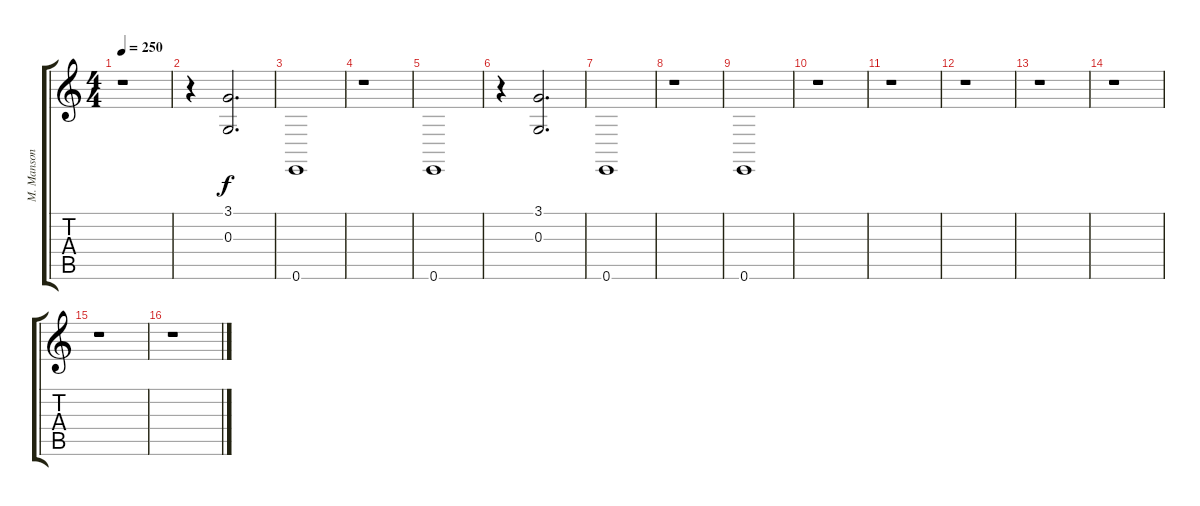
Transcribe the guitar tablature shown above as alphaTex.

\track ("M. Manson" "M. Manson") {instrument brasssection}
\staff {score tabs}
\tuning (E4 B3 G3 D3 A2 E2) {hide}
\ts (4 4)
\tempo 250
\clef g2
\ks c
r.1{dy f} |
r.4 (3.1 0.3).2{d} |
0.6.1 |
r.1 |
0.6.1 |
r.4 (3.1 0.3).2{d} |
0.6.1 |
r.1 |
0.6.1 |
r.1 |
r.1 |
r.1 |
r.1 |
r.1 |
r.1 |
r.1
